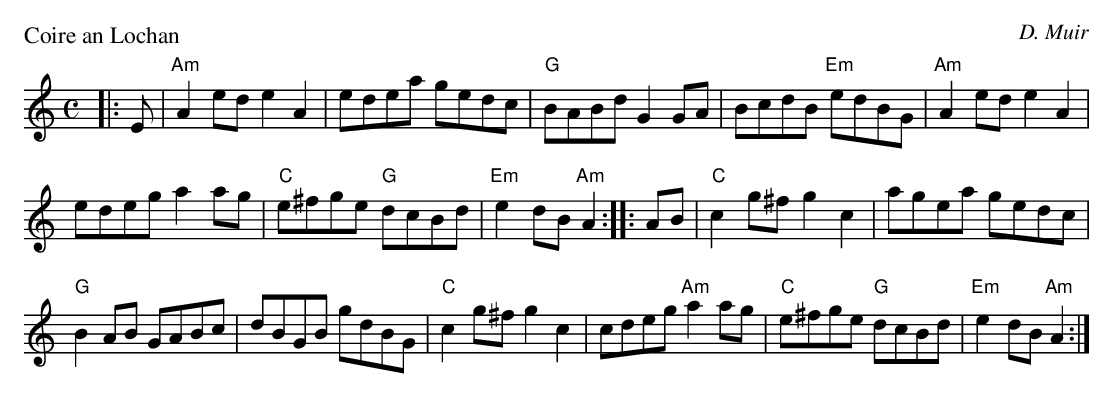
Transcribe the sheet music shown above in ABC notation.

X:1
P: Coire an Lochan
M: C
L: 1/8
C: D. Muir
K: Am
|: E|"Am"A2 ed e2 A2|edea gedc|"G"BABd G2 GA|BcdB "Em"edBG|"Am"A2 ed e2A2|
edeg a2 ag|"C"e^fge "G"dcBd|"Em"e2 dB "Am"A2:||: AB|"C"c2 g^f g2 c2|agea gedc|
"G"B2 AB GABc|dBGB gdBG|"C"c2 g^f g2c2|cdeg "Am"a2 ag|"C"e^fge "G"dcBd|"Em"e2 dB "Am"A2 :|
